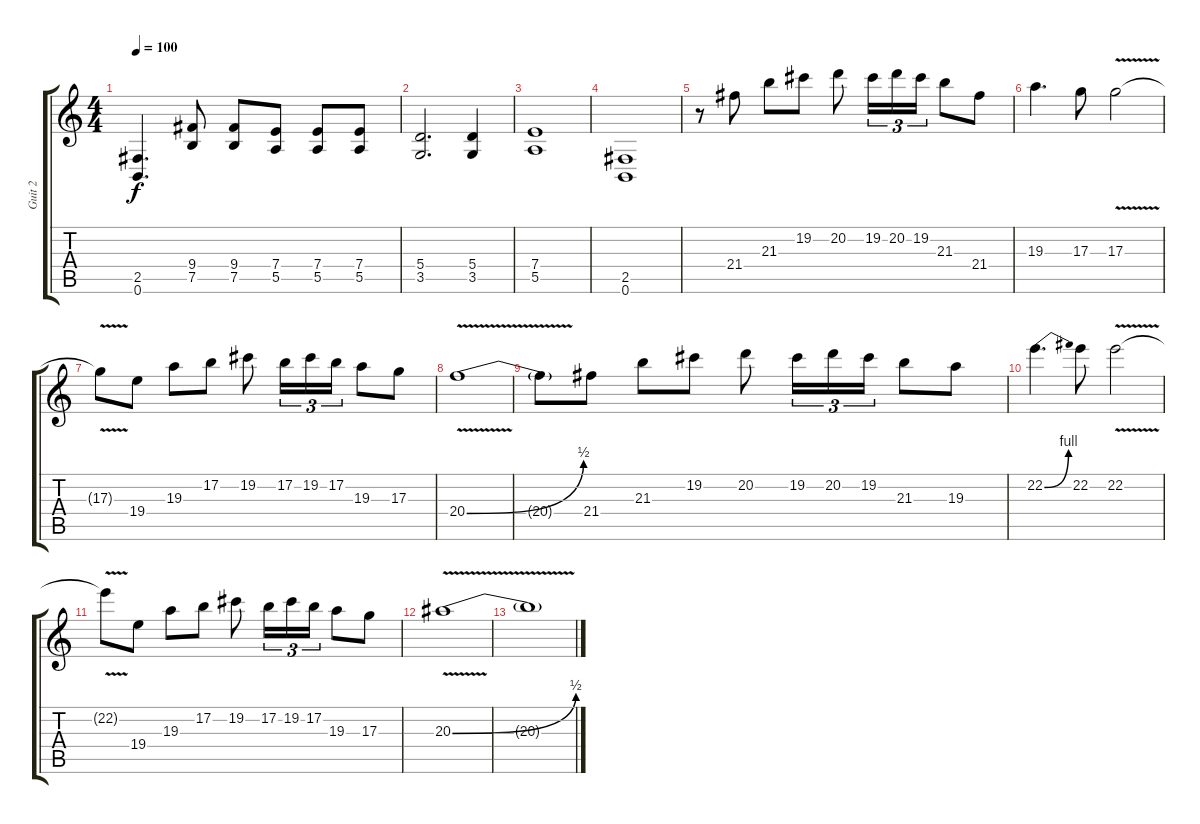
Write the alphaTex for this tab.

\track ("Guit 2" "Guit 2") {instrument distortionguitar}
\staff {score tabs}
\tuning (B3 Gb3 D3 A2 E2 B1) {hide}
\ts (4 4)
\tempo 100
\clef g2
\ks c
(2.5{t} 0.6{t}).4{d dy f} (9.4 7.5).8 (9.4 7.5).8 (7.4 5.5).8 (7.4 5.5).8 (7.4 5.5).8 |
(5.4 3.5).2{d} (5.4 3.5).4 |
(7.4 5.5).1 |
(2.5 0.6).1 |
r.8 21.4.8 21.3.8 19.2.8 20.2.8 19.2.16{tu (3 2)} 20.2.16{tu (3 2)} 19.2.16{tu (3 2)} 21.3.8 21.4.8 |
19.3.4{d} 17.3.8 17.3{v}.2 |
17.3{t}.8 19.4.8 19.3.8 17.2.8 19.2.8 17.2.16{tu (3 2)} 19.2.16{tu (3 2)} 17.2.16{tu (3 2)} 19.3.8 17.3.8 |
20.4{be (bend 0 0 60 2) v}.1 |
20.4{t}.8 21.4.8 21.3.8 19.2.8 20.2.8 19.2.16{tu (3 2)} 20.2.16{tu (3 2)} 19.2.16{tu (3 2)} 21.3.8 19.3.8 |
22.2{be (bend 0 0 60 4)}.4{d} 22.2.8 22.2{v}.2 |
22.2{t}.8 19.4.8 19.3.8 17.2.8 19.2.8 17.2.16{tu (3 2)} 19.2.16{tu (3 2)} 17.2.16{tu (3 2)} 19.3.8 17.3.8 |
20.3{be (bend 0 0 60 2) v}.1 |
20.3{t}.1
